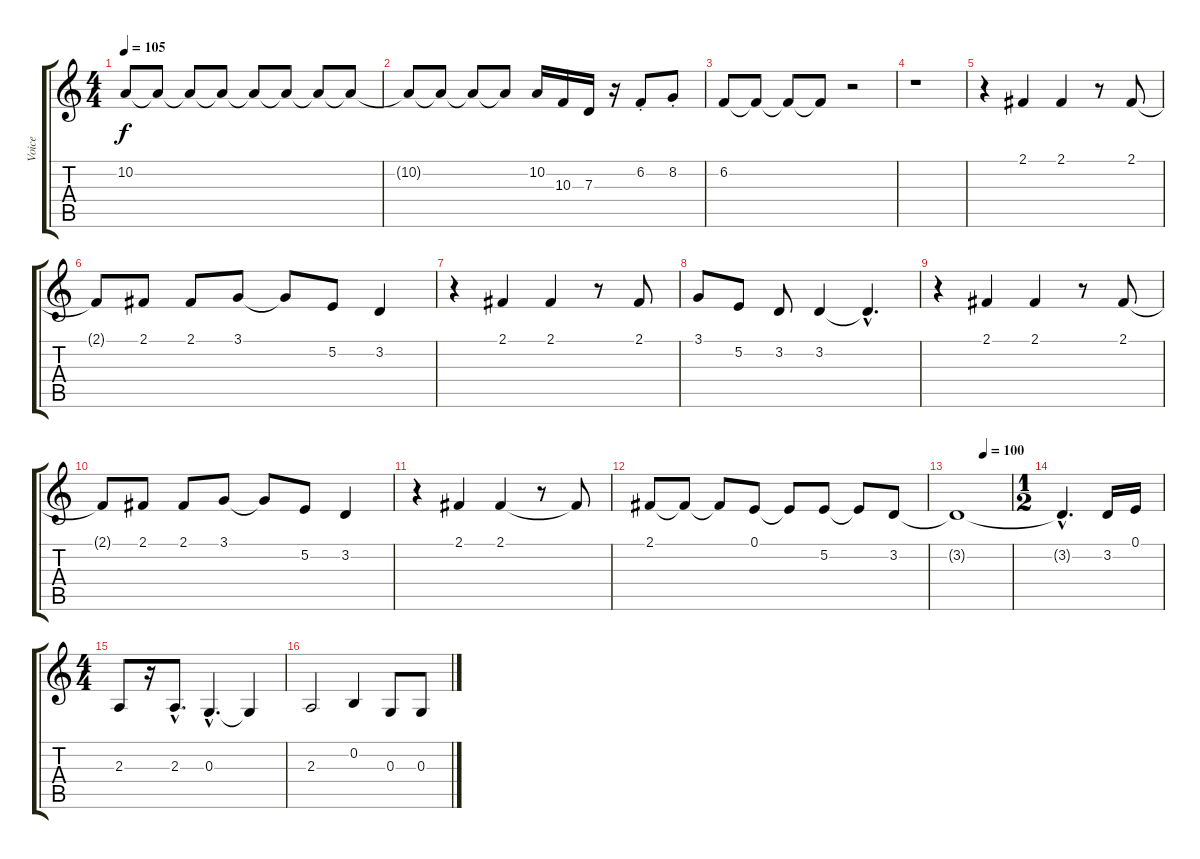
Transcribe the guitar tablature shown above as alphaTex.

\track ("Voice" "Voice") {instrument bassoon}
\staff {score tabs}
\tuning (E4 B3 G3 D3 A2 E2) {hide}
\ts (4 4)
\tempo 105
\clef g2
\ks c
10.2.8{dy f} 10.2{t}.8 10.2{t}.8 10.2{t}.8 10.2{t}.8 10.2{t}.8 10.2{t}.8 10.2{t}.8 |
10.2{t}.8 10.2{t}.8 10.2{t}.8 10.2{t}.8 10.2.16 10.3.16 7.3.16 r.16 6.2{st}.8 8.2{st}.8 |
6.2.8 6.2{t}.8 6.2{t}.8 6.2{t}.8 r.2 |
r.1 |
r.4 2.1.4 2.1.4 r.8 2.1.8 |
2.1{t}.8 2.1.8 2.1.8 3.1.8 3.1{t}.8 5.2.8 3.2.4 |
r.4 2.1.4 2.1.4 r.8 2.1.8 |
3.1.8 5.2.8 3.2.8 3.2.4 3.2{hac t}.4{d} |
r.4 2.1.4 2.1.4 r.8 2.1.8 |
2.1{t}.8 2.1.8 2.1.8 3.1.8 3.1{t}.8 5.2.8 3.2.4 |
r.4 2.1.4 2.1.4 r.8 2.1{t}.8 |
2.1.8 2.1{t}.8 2.1{t}.8 0.1.8 0.1{t}.8 5.2.8 5.2{t}.8 3.2.8 |
\tempo (100 0.5)
3.2{t}.1 |
\ts (1 2)
3.2{hac t}.4{d} 3.2.16 0.1.16 |
\ts (4 4)
2.3.8 r.16 2.3{hac}.8{d} 0.3{hac}.4{d} 0.3{t}.4 |
2.3.2 0.2.4 0.3.8 0.3.8
